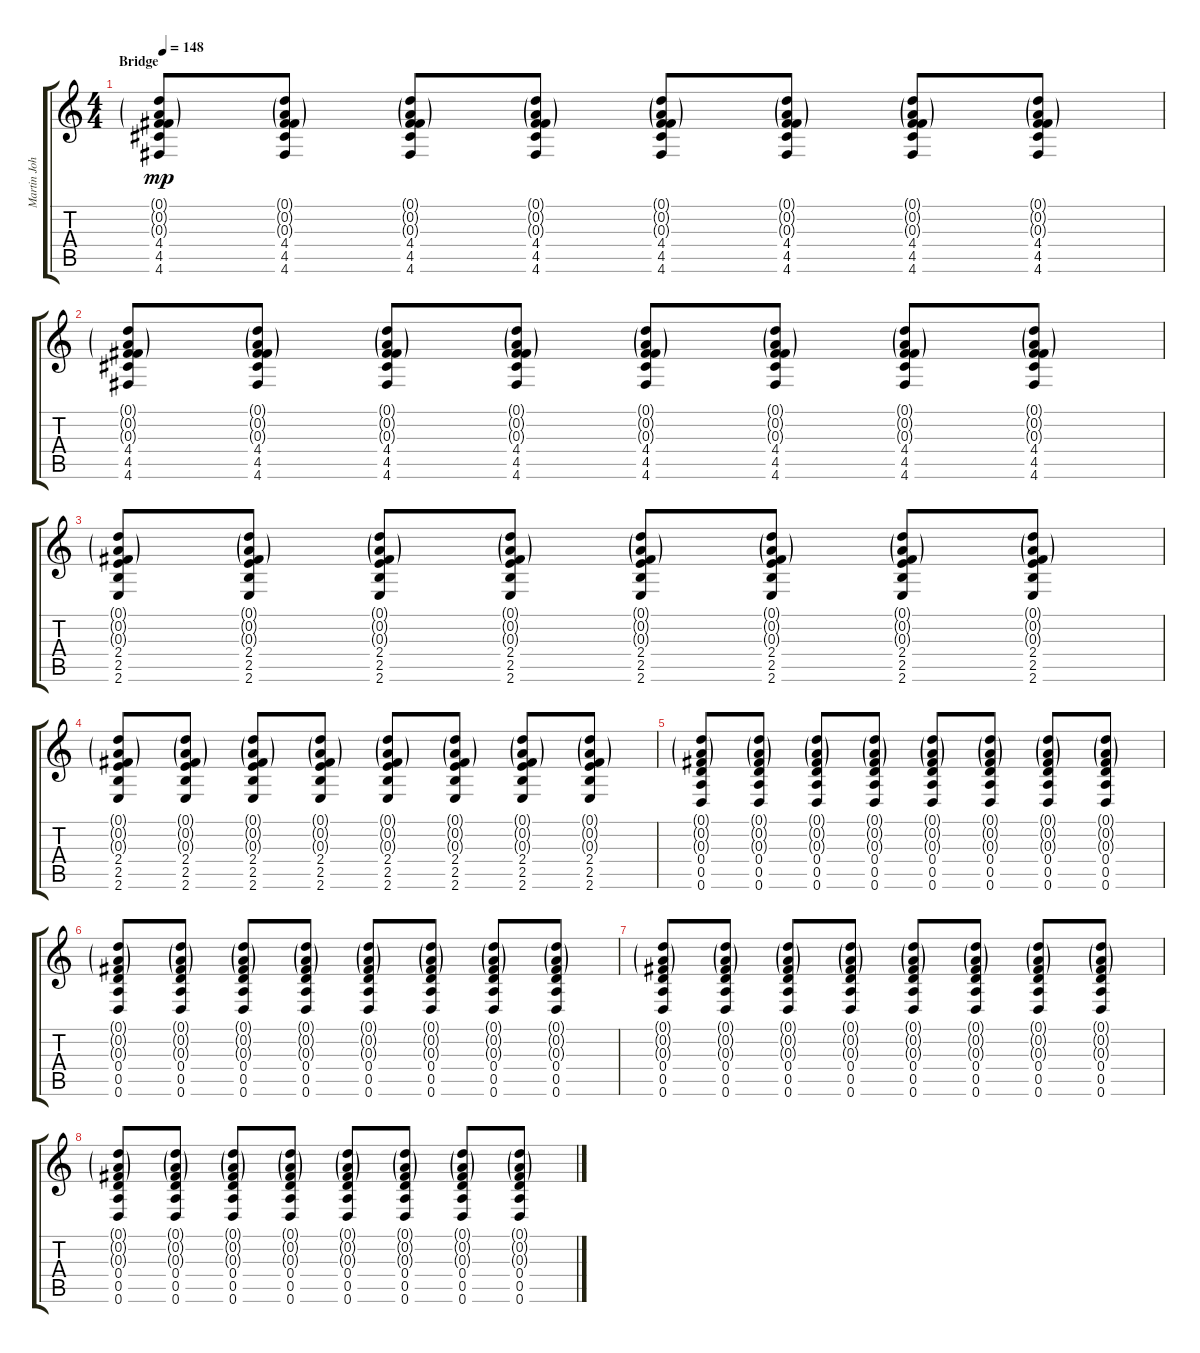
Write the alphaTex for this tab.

\track ("Martin Johnson (Rhythm Guitar)" "Martin Joh") {instrument overdrivenguitar}
\staff {score tabs}
\tuning (D4 A3 Gb3 D3 A2 D2) {hide}
\ts (4 4)
\section ("" "Bridge")
\tempo 148
\clef g2
\ks c
(0.1{g} 0.2{g} 0.3{g} 4.4 4.5 4.6).8{dy mp} (0.1{g} 0.2{g} 0.3{g} 4.4 4.5 4.6).8 (0.1{g} 0.2{g} 0.3{g} 4.4 4.5 4.6).8 (0.1{g} 0.2{g} 0.3{g} 4.4 4.5 4.6).8 (0.1{g} 0.2{g} 0.3{g} 4.4 4.5 4.6).8 (0.1{g} 0.2{g} 0.3{g} 4.4 4.5 4.6).8 (0.1{g} 0.2{g} 0.3{g} 4.4 4.5 4.6).8 (0.1{g} 0.2{g} 0.3{g} 4.4 4.5 4.6).8 |
(0.1{g} 0.2{g} 0.3{g} 4.4 4.5 4.6).8 (0.1{g} 0.2{g} 0.3{g} 4.4 4.5 4.6).8 (0.1{g} 0.2{g} 0.3{g} 4.4 4.5 4.6).8 (0.1{g} 0.2{g} 0.3{g} 4.4 4.5 4.6).8 (0.1{g} 0.2{g} 0.3{g} 4.4 4.5 4.6).8 (0.1{g} 0.2{g} 0.3{g} 4.4 4.5 4.6).8 (0.1{g} 0.2{g} 0.3{g} 4.4 4.5 4.6).8 (0.1{g} 0.2{g} 0.3{g} 4.4 4.5 4.6).8 |
(0.1{g} 0.2{g} 0.3{g} 2.4 2.5 2.6).8 (0.1{g} 0.2{g} 0.3{g} 2.4 2.5 2.6).8 (0.1{g} 0.2{g} 0.3{g} 2.4 2.5 2.6).8 (0.1{g} 0.2{g} 0.3{g} 2.4 2.5 2.6).8 (0.1{g} 0.2{g} 0.3{g} 2.4 2.5 2.6).8 (0.1{g} 0.2{g} 0.3{g} 2.4 2.5 2.6).8 (0.1{g} 0.2{g} 0.3{g} 2.4 2.5 2.6).8 (0.1{g} 0.2{g} 0.3{g} 2.4 2.5 2.6).8 |
(0.1{g} 0.2{g} 0.3{g} 2.4 2.5 2.6).8 (0.1{g} 0.2{g} 0.3{g} 2.4 2.5 2.6).8 (0.1{g} 0.2{g} 0.3{g} 2.4 2.5 2.6).8 (0.1{g} 0.2{g} 0.3{g} 2.4 2.5 2.6).8 (0.1{g} 0.2{g} 0.3{g} 2.4 2.5 2.6).8 (0.1{g} 0.2{g} 0.3{g} 2.4 2.5 2.6).8 (0.1{g} 0.2{g} 0.3{g} 2.4 2.5 2.6).8 (0.1{g} 0.2{g} 0.3{g} 2.4 2.5 2.6).8 |
(0.1{g} 0.2{g} 0.3{g} 0.4 0.5 0.6).8 (0.1{g} 0.2{g} 0.3{g} 0.4 0.5 0.6).8 (0.1{g} 0.2{g} 0.3{g} 0.4 0.5 0.6).8 (0.1{g} 0.2{g} 0.3{g} 0.4 0.5 0.6).8 (0.1{g} 0.2{g} 0.3{g} 0.4 0.5 0.6).8 (0.1{g} 0.2{g} 0.3{g} 0.4 0.5 0.6).8 (0.1{g} 0.2{g} 0.3{g} 0.4 0.5 0.6).8 (0.1{g} 0.2{g} 0.3{g} 0.4 0.5 0.6).8 |
(0.1{g} 0.2{g} 0.3{g} 0.4 0.5 0.6).8 (0.1{g} 0.2{g} 0.3{g} 0.4 0.5 0.6).8 (0.1{g} 0.2{g} 0.3{g} 0.4 0.5 0.6).8 (0.1{g} 0.2{g} 0.3{g} 0.4 0.5 0.6).8 (0.1{g} 0.2{g} 0.3{g} 0.4 0.5 0.6).8 (0.1{g} 0.2{g} 0.3{g} 0.4 0.5 0.6).8 (0.1{g} 0.2{g} 0.3{g} 0.4 0.5 0.6).8 (0.1{g} 0.2{g} 0.3{g} 0.4 0.5 0.6).8 |
(0.1{g} 0.2{g} 0.3{g} 0.4 0.5 0.6).8 (0.1{g} 0.2{g} 0.3{g} 0.4 0.5 0.6).8 (0.1{g} 0.2{g} 0.3{g} 0.4 0.5 0.6).8 (0.1{g} 0.2{g} 0.3{g} 0.4 0.5 0.6).8 (0.1{g} 0.2{g} 0.3{g} 0.4 0.5 0.6).8 (0.1{g} 0.2{g} 0.3{g} 0.4 0.5 0.6).8 (0.1{g} 0.2{g} 0.3{g} 0.4 0.5 0.6).8 (0.1{g} 0.2{g} 0.3{g} 0.4 0.5 0.6).8 |
(0.1{g} 0.2{g} 0.3{g} 0.4 0.5 0.6).8 (0.1{g} 0.2{g} 0.3{g} 0.4 0.5 0.6).8 (0.1{g} 0.2{g} 0.3{g} 0.4 0.5 0.6).8 (0.1{g} 0.2{g} 0.3{g} 0.4 0.5 0.6).8 (0.1{g} 0.2{g} 0.3{g} 0.4 0.5 0.6).8 (0.1{g} 0.2{g} 0.3{g} 0.4 0.5 0.6).8 (0.1{g} 0.2{g} 0.3{g} 0.4 0.5 0.6).8 (0.1{g} 0.2{g} 0.3{g} 0.4 0.5 0.6).8
